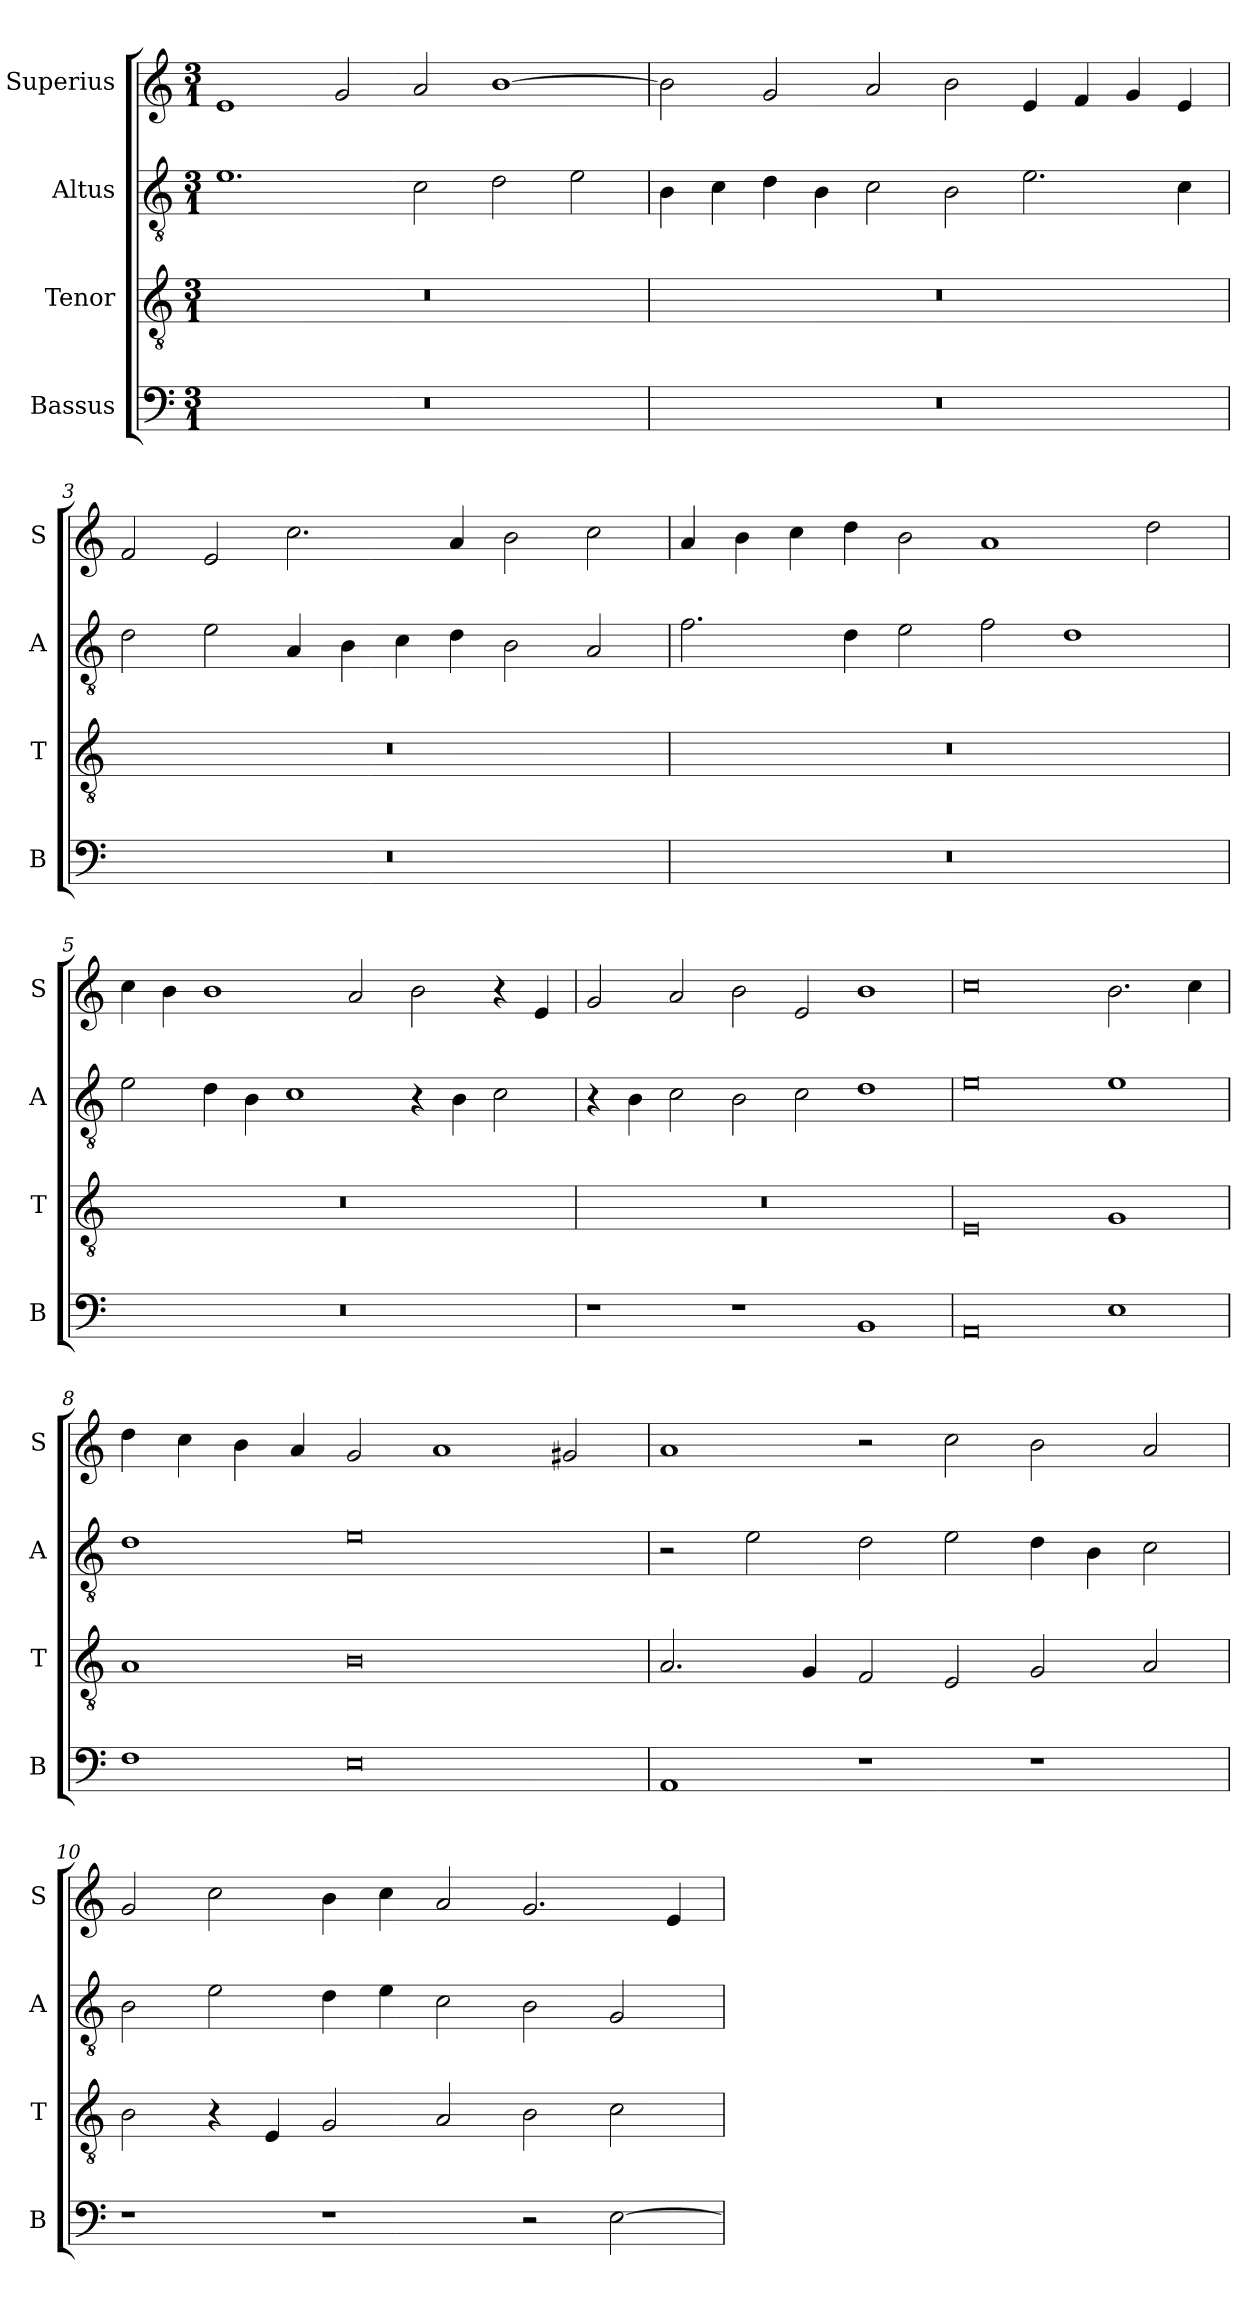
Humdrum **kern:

**kern	**kern	**kern	**kern
*part4	*part3	*part2	*part1
*staff4	*staff3	*staff2	*staff1
*I"Bassus	*I"Tenor	*I"Altus	*I"Superius
*I'B	*I'T	*I'A	*I'S
*clefF4	*clefGv2	*clefGv2	*clefG2
*k[]	*k[]	*k[]	*k[]
*M3/1	*M3/1	*M3/1	*M3/1
=1	=1	=1	=1
0.r	0.r	1.e	1e
.	.	.	2g/
.	.	2c\	2a/
.	.	2d\	[1b
.	.	2e\	.
=2	=2	=2	=2
0.r	0.r	4B\	2b\]
.	.	4c\	.
.	.	4d\	2g/
.	.	4B\	.
.	.	2c\	2a/
.	.	2B\	2b\
.	.	2.e\	4e/
.	.	.	4f/
.	.	.	4g/
.	.	4c\	4e/
=3	=3	=3	=3
0.r	0.r	2d\	2f/
.	.	2e\	2e/
.	.	4A/	2.cc\
.	.	4B\	.
.	.	4c\	.
.	.	4d\	4a/
.	.	2B\	2b\
.	.	2A/	2cc\
=4	=4	=4	=4
0.r	0.r	2.f\	4a/
.	.	.	4b\
.	.	.	4cc\
.	.	4d\	4dd\
.	.	2e\	2b\
.	.	2f\	1a
.	.	1d	.
.	.	.	2dd\
=5	=5	=5	=5
0.r	0.r	2e\	4cc\
.	.	.	4b\
.	.	4d\	1b
.	.	4B\	.
.	.	1c	.
.	.	.	2a/
.	.	4r	2b\
.	.	4B\	.
.	.	2c\	4r
.	.	.	4e/
=6	=6	=6	=6
1r	0.r	4r	2g/
.	.	4B\	.
.	.	2c\	2a/
1r	.	2B\	2b\
.	.	2c\	2e/
1BB	.	1d	1b
=7	=7	=7	=7
0AA	0E	0e	0cc
1E	1G	1e	2.b\
.	.	.	4cc\
=8	=8	=8	=8
1F	1A	1d	4dd\
.	.	.	4cc\
.	.	.	4b\
.	.	.	4a/
0E	0B	0e	2g/
.	.	.	1a
.	.	.	2g#X/
=9	=9	=9	=9
1AA	2.A/	2r	1a
.	.	2e\	.
.	4G/	.	.
1r	2F/	2d\	2r
.	2E/	2e\	2cc\
1r	2G/	4d\	2b\
.	.	4B\	.
.	2A/	2c\	2a/
=10	=10	=10	=10
1r	2B\	2B\	2g/
.	4r	2e\	2cc\
.	4E/	.	.
1r	2G/	4d\	4b\
.	.	4e\	4cc\
.	2A/	2c\	2a/
2r	2B\	2B\	2.g/
[2E\	2c\	2G/	.
.	.	.	4e/
=	=	=	=
*-	*-	*-	*-
